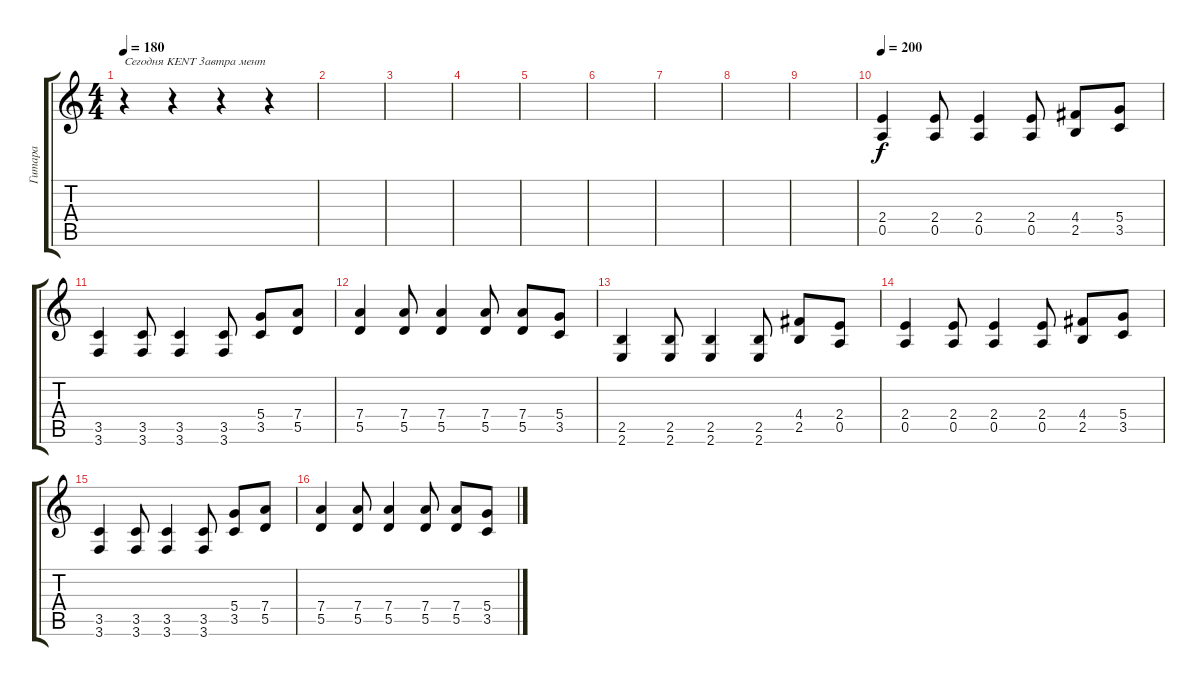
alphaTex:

\track ("Гитара" "Гитара") {instrument distortionguitar}
\staff {score tabs}
\tuning (E4 B3 G3 D3 A2 D2) {hide}
\ts (4 4)
\tempo 180
\clef g2
\ks c
r.4{txt "Сегодня KENT 3автра мент" dy f instrument distortionguitar} r.4 r.4 r.4 |
|
|
|
|
|
|
|
|
\tempo 200
(2.4 0.5).4 (2.4 0.5).8 (2.4 0.5).4 (2.4 0.5).8 (4.4 2.5).8 (5.4 3.5).8 |
(3.5 3.6).4 (3.5 3.6).8 (3.5 3.6).4 (3.5 3.6).8 (5.4 3.5).8 (7.4 5.5).8 |
(7.4 5.5).4 (7.4 5.5).8 (7.4 5.5).4 (7.4 5.5).8 (7.4 5.5).8 (5.4 3.5).8 |
(2.5 2.6).4 (2.5 2.6).8 (2.5 2.6).4 (2.5 2.6).8 (4.4 2.5).8 (2.4 0.5).8 |
(2.4 0.5).4 (2.4 0.5).8 (2.4 0.5).4 (2.4 0.5).8 (4.4 2.5).8 (5.4 3.5).8 |
(3.5 3.6).4 (3.5 3.6).8 (3.5 3.6).4 (3.5 3.6).8 (5.4 3.5).8 (7.4 5.5).8 |
(7.4 5.5).4 (7.4 5.5).8 (7.4 5.5).4 (7.4 5.5).8 (7.4 5.5).8 (5.4 3.5).8
